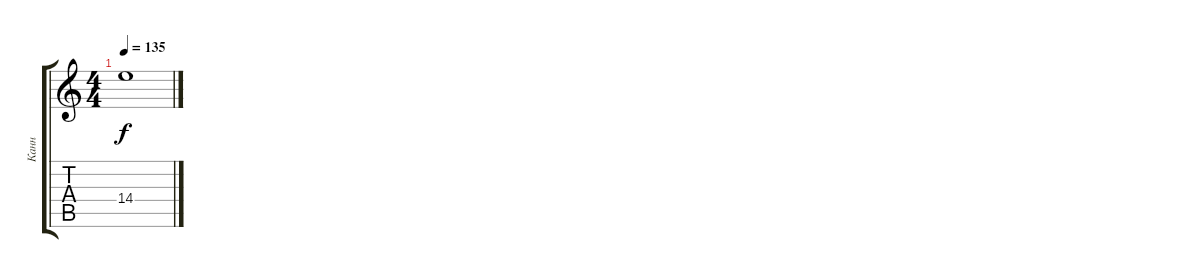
\track ("Канн" "Канн") {instrument distortionguitar}
\staff {score tabs}
\tuning (E4 B3 G3 D3 A2 E2) {hide}
\ts (4 4)
\tempo 135
\clef g2
\ks c
14.4.1{dy f}
